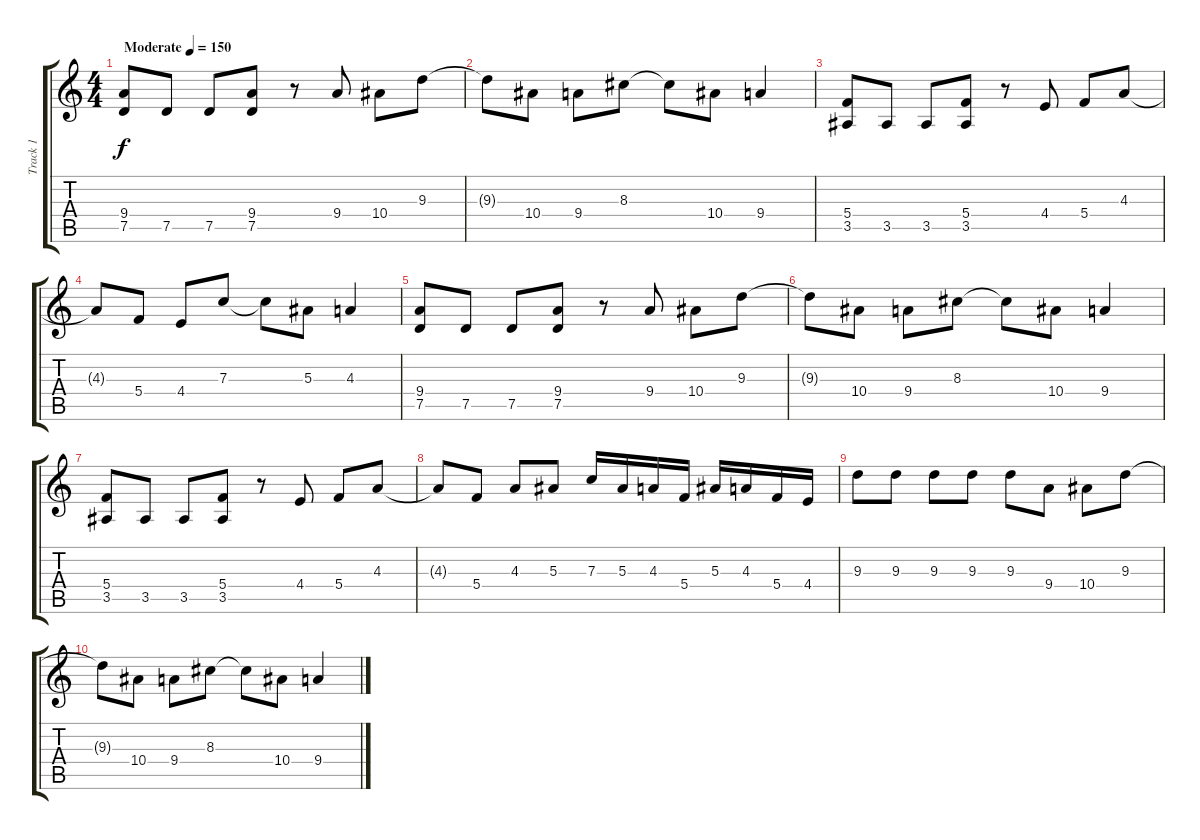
\track ("Track 1" "Track 1") {instrument distortionguitar}
\staff {score tabs}
\tuning (D4 A3 F3 C3 G2 D2) {hide}
\ts (4 4)
\tempo (150 "Moderate")
\clef g2
\ks c
(9.4 7.5).8{dy f instrument distortionguitar} 7.5.8 7.5.8 (9.4 7.5).8 r.8 9.4.8 10.4.8 9.3.8 |
9.3{t}.8 10.4.8 9.4.8 8.3.8 8.3{t}.8 10.4.8 9.4.4 |
(5.4 3.5).8 3.5.8 3.5.8 (5.4 3.5).8 r.8 4.4.8 5.4.8 4.3.8 |
4.3{t}.8 5.4.8 4.4.8 7.3.8 7.3{t}.8 5.3.8 4.3.4 |
(9.4 7.5).8 7.5.8 7.5.8 (9.4 7.5).8 r.8 9.4.8 10.4.8 9.3.8 |
9.3{t}.8 10.4.8 9.4.8 8.3.8 8.3{t}.8 10.4.8 9.4.4 |
(5.4 3.5).8 3.5.8 3.5.8 (5.4 3.5).8 r.8 4.4.8 5.4.8 4.3.8 |
4.3{t}.8 5.4.8 4.3.8 5.3.8 7.3.16 5.3.16 4.3.16 5.4.16 5.3.16 4.3.16 5.4.16 4.4.16 |
9.3.8 9.3.8 9.3.8 9.3.8 9.3.8 9.4.8 10.4.8 9.3.8 |
9.3{t}.8 10.4.8 9.4.8 8.3.8 8.3{t}.8 10.4.8 9.4.4
